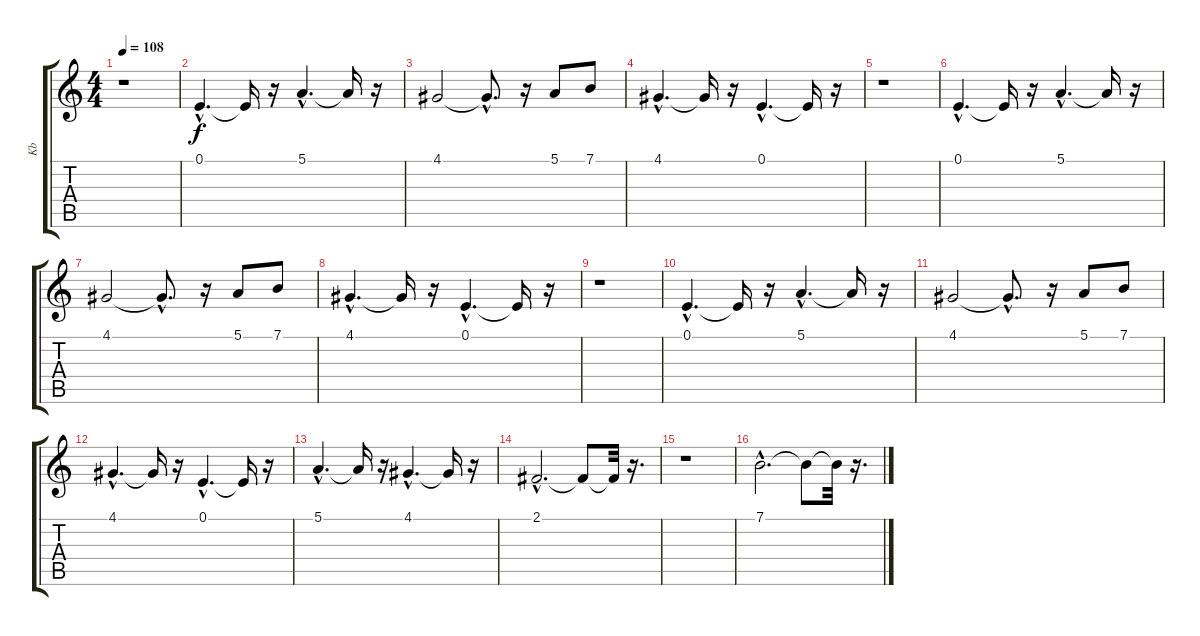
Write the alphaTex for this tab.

\track ("Kb" "Kb") {instrument honkytonkpiano}
\staff {score tabs}
\tuning (E4 B3 G3 D3 A2 E2) {hide}
\ts (4 4)
\tempo 108
\clef g2
\ks c
r.1{dy f} |
0.1{hac}.4{d} 0.1{t}.16 r.16 5.1{hac}.4{d} 5.1{t}.16 r.16 |
4.1.2 4.1{hac t}.8{d} r.16 5.1.8 7.1.8 |
4.1{hac}.4{d} 4.1{t}.16 r.16 0.1{hac}.4{d} 0.1{t}.16 r.16 |
r.1 |
0.1{hac}.4{d} 0.1{t}.16 r.16 5.1{hac}.4{d} 5.1{t}.16 r.16 |
4.1.2 4.1{hac t}.8{d} r.16 5.1.8 7.1.8 |
4.1{hac}.4{d} 4.1{t}.16 r.16 0.1{hac}.4{d} 0.1{t}.16 r.16 |
r.1 |
0.1{hac}.4{d} 0.1{t}.16 r.16 5.1{hac}.4{d} 5.1{t}.16 r.16 |
4.1.2 4.1{hac t}.8{d} r.16 5.1.8 7.1.8 |
4.1{hac}.4{d} 4.1{t}.16 r.16 0.1{hac}.4{d} 0.1{t}.16 r.16 |
5.1{hac}.4{d} 5.1{t}.16 r.16 4.1{hac}.4{d} 4.1{t}.16 r.16 |
2.1{hac}.2{d} 2.1{t}.8 2.1{t}.32 r.16{d} |
r.1 |
7.1{hac}.2{d} 7.1{t}.8 7.1{t}.32 r.16{d}
